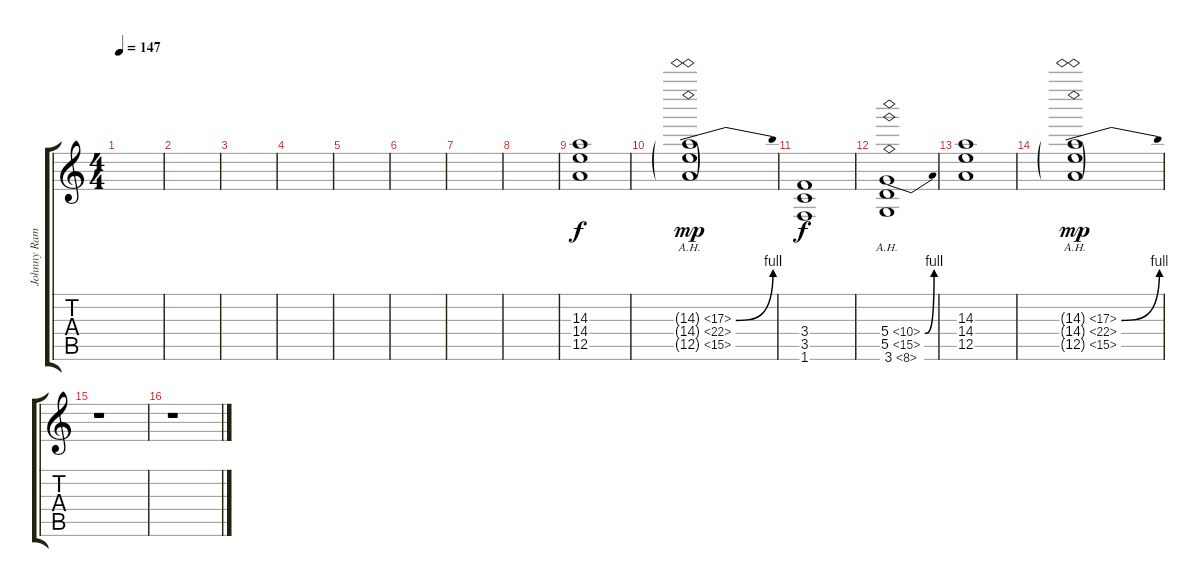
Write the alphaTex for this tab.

\track ("Johnny Ramone - Guitar 2" "Johnny Ram") {instrument overdrivenguitar}
\staff {score tabs}
\tuning (E4 B3 G3 D3 A2 E2) {hide}
\ts (4 4)
\tempo 147
\clef g2
\ks c
|
|
|
|
|
|
|
|
(14.3 14.4 12.5).1 |
(14.3{be (bend 0 0 60 4) ah 3 g} 14.4{ah 8 g} 12.5{ah 3 g}).1{dy mp} |
(3.4 3.5 1.6).1{dy f} |
(5.4{be (bend 0 0 60 4) ah 5} 5.5{ah 10} 3.6{ah 5}).1 |
(14.3 14.4 12.5).1 |
(14.3{be (bend 0 0 60 4) ah 3 g} 14.4{ah 8 g} 12.5{ah 3 g}).1{dy mp} |
r.1 |
r.1
